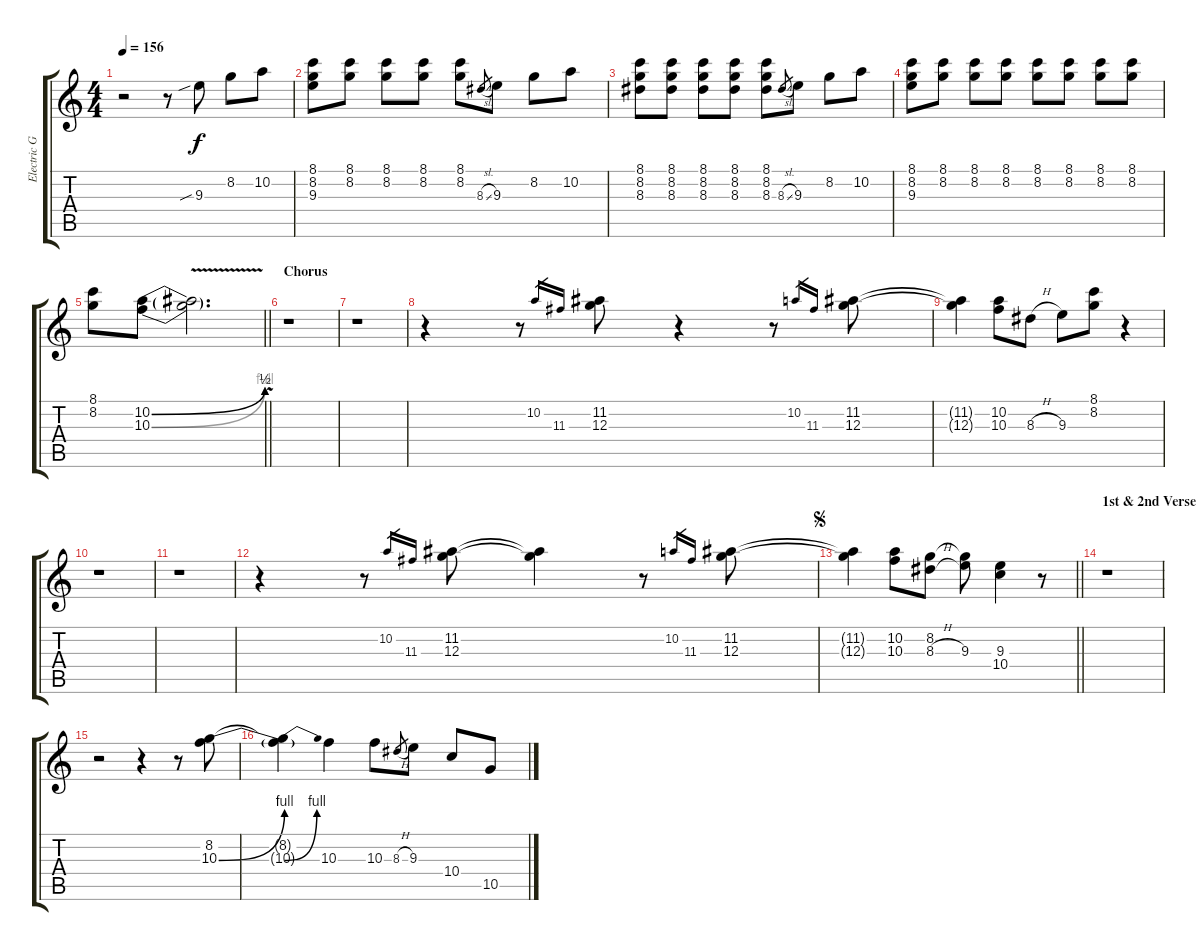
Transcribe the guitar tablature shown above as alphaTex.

\track ("Electric Guitar (Clean)" "Electric G") {instrument electricguitarclean}
\staff {score tabs}
\tuning (E4 B3 G3 D3 A2 E2) {hide}
\ts (4 4)
\tempo 156
\clef g2
\ks c
r.2{dy f instrument electricguitarclean} r.8 9.3{sib}.8 8.2.8 10.2.8 |
(8.1 8.2 9.3).8 (8.1 8.2).8 (8.1 8.2).8 (8.1 8.2).8 (8.1 8.2).8 8.3{sl}.8{gr} 9.3.8 8.2.8 10.2.8 |
(8.1 8.2 8.3).8 (8.1 8.2 8.3).8 (8.1 8.2 8.3).8 (8.1 8.2 8.3).8 (8.1 8.2 8.3).8 8.3{sl}.8{gr} 9.3.8 8.2.8 10.2.8 |
(8.1 8.2 9.3).8 (8.1 8.2).8 (8.1 8.2).8 (8.1 8.2).8 (8.1 8.2).8 (8.1 8.2).8 (8.1 8.2).8 (8.1 8.2).8 |
\barLineRight lightlight
(8.1 8.2).8 (10.2{be (bend 0 0 60 2)} 10.3{be (bend 0 0 60 4)}).8 (10.2{v t} 10.3{v t}).2{d} |
\section ("" "Chorus")
r.1 |
r.1 |
r.4 r.8 10.2.16{gr} 11.3.16{gr} (11.2 12.3).8 r.4 r.8 10.2.16{gr} 11.3.16{gr} (11.2 12.3).8 |
(11.2{t} 12.3{t}).4 (10.2 10.3).8 8.3{h}.8 9.3.8 (8.1 8.2).8 r.4 |
r.1 |
r.1 |
r.4 r.8 10.2.16{gr} 11.3.16{gr} (11.2 12.3).8 (11.2{t} 12.3{t}).4 r.8 10.2.16{gr} 11.3.16{gr} (11.2 12.3).8 |
\jump segno
\barLineRight lightlight
(11.2{t} 12.3{t}).4 (10.2 10.3).8 (8.2 8.3{h}).8 (8.2{t} 9.3).8 (9.3 10.4).4 r.8 |
\section ("" "1st & 2nd Verse")
r.1 |
r.2 r.4 r.8 (8.2 10.3{be (bend 0 0 60 4)}).8 |
(8.2{t} 10.3{be (bend 0 0 60 4) t}).4 10.3.4 10.3.8 8.3{h}.8{gr} 9.3.8 10.4.8 10.5.8
